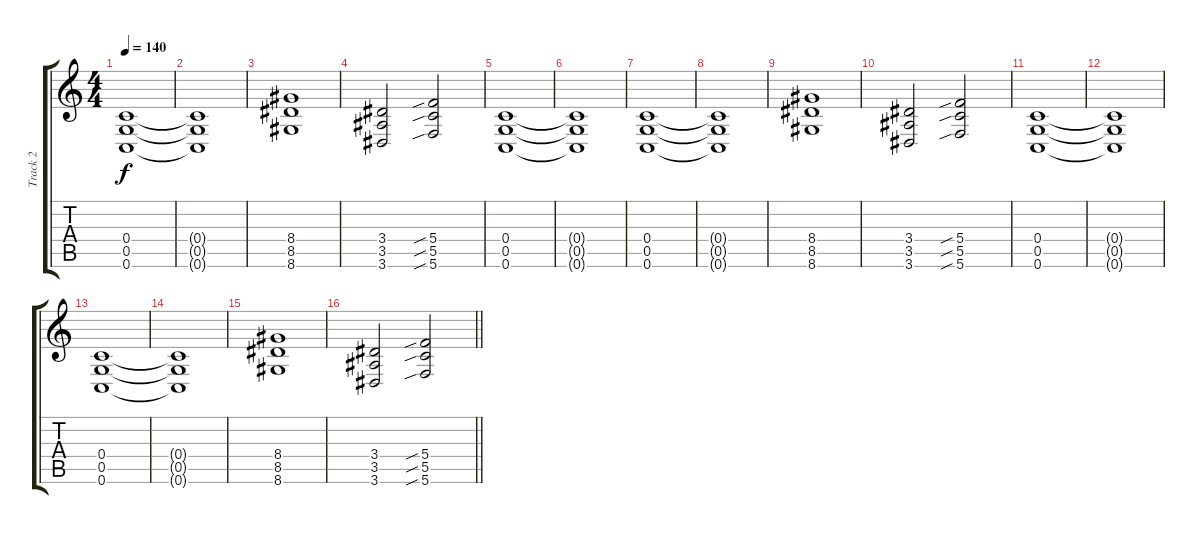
\track ("Track 2" "Track 2") {instrument distortionguitar}
\staff {score tabs}
\tuning (D4 A3 F3 C3 G2 C2) {hide}
\ts (4 4)
\tempo 140
\clef g2
\ks c
(0.4 0.5 0.6).1{dy f} |
(0.4{t} 0.5{t} 0.6{t}).1 |
(8.4 8.5 8.6).1 |
(3.4 3.5 3.6).2 (5.4{sib} 5.5{sib} 5.6{sib}).2 |
(0.4 0.5 0.6).1 |
(0.4{t} 0.5{t} 0.6{t}).1 |
(0.4 0.5 0.6).1 |
(0.4{t} 0.5{t} 0.6{t}).1 |
(8.4 8.5 8.6).1 |
(3.4 3.5 3.6).2 (5.4{sib} 5.5{sib} 5.6{sib}).2 |
(0.4 0.5 0.6).1 |
(0.4{t} 0.5{t} 0.6{t}).1 |
(0.4 0.5 0.6).1 |
(0.4{t} 0.5{t} 0.6{t}).1 |
(8.4 8.5 8.6).1 |
\barLineRight lightlight
(3.4 3.5 3.6).2 (5.4{sib} 5.5{sib} 5.6{sib}).2
